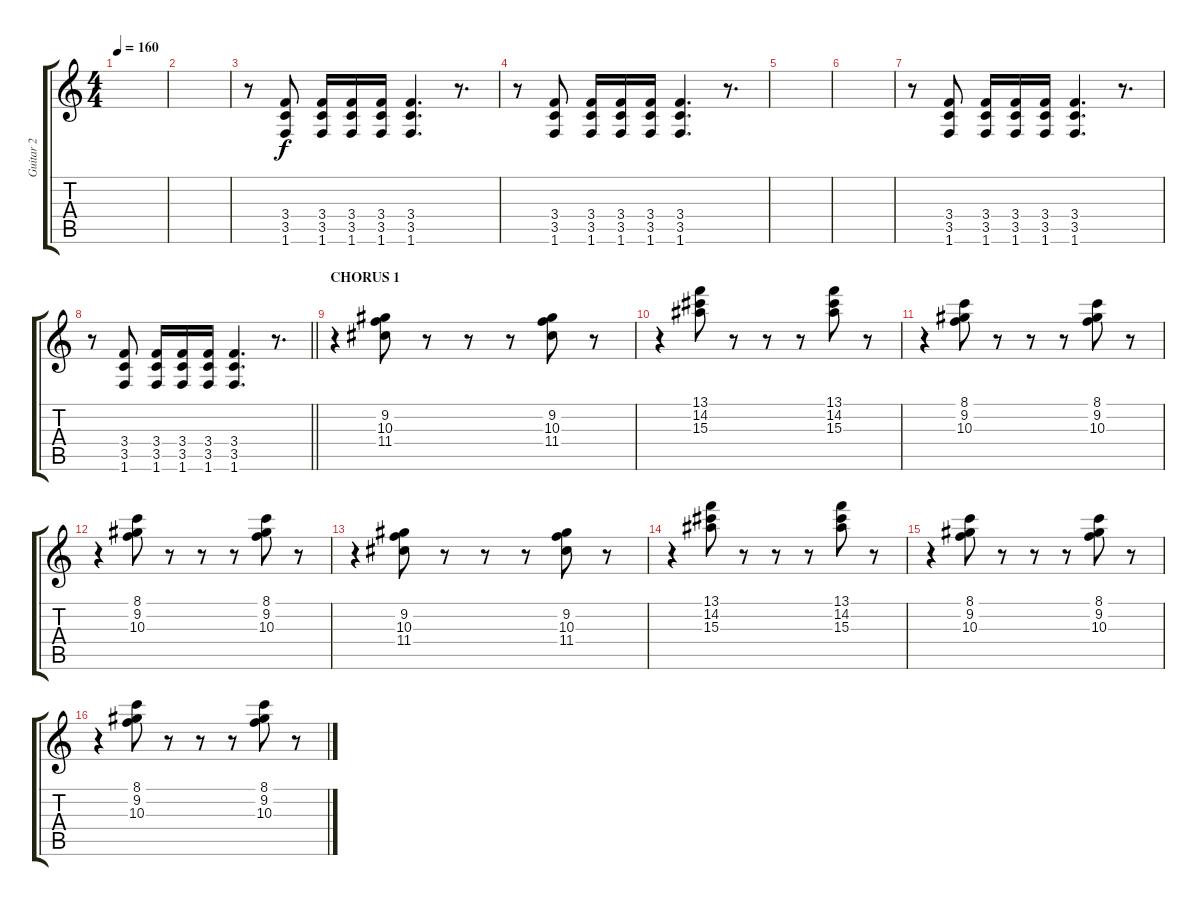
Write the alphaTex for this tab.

\track ("Guitar 2" "Guitar 2") {instrument distortionguitar}
\staff {score tabs}
\tuning (E4 B3 G3 D3 A2 E2) {hide}
\ts (4 4)
\tempo 160
\clef g2
\ks c
|
|
r.8 (3.4 3.5 1.6).8 (3.4 3.5 1.6).16 (3.4 3.5 1.6).16 (3.4 3.5 1.6).16 (3.4 3.5 1.6).4{d} r.8{d} |
r.8 (3.4 3.5 1.6).8 (3.4 3.5 1.6).16 (3.4 3.5 1.6).16 (3.4 3.5 1.6).16 (3.4 3.5 1.6).4{d} r.8{d} |
|
|
r.8 (3.4 3.5 1.6).8 (3.4 3.5 1.6).16 (3.4 3.5 1.6).16 (3.4 3.5 1.6).16 (3.4 3.5 1.6).4{d} r.8{d} |
\barLineRight lightlight
r.8 (3.4 3.5 1.6).8 (3.4 3.5 1.6).16 (3.4 3.5 1.6).16 (3.4 3.5 1.6).16 (3.4 3.5 1.6).4{d} r.8{d} |
\section ("" "CHORUS 1")
r.4 (9.2 10.3 11.4).8 r.8 r.8 r.8 (9.2 10.3 11.4).8 r.8 |
r.4 (13.1 14.2 15.3).8 r.8 r.8 r.8 (13.1 14.2 15.3).8 r.8 |
r.4 (8.1 9.2 10.3).8 r.8 r.8 r.8 (8.1 9.2 10.3).8 r.8 |
r.4 (8.1 9.2 10.3).8 r.8 r.8 r.8 (8.1 9.2 10.3).8 r.8 |
r.4 (9.2 10.3 11.4).8 r.8 r.8 r.8 (9.2 10.3 11.4).8 r.8 |
r.4 (13.1 14.2 15.3).8 r.8 r.8 r.8 (13.1 14.2 15.3).8 r.8 |
r.4 (8.1 9.2 10.3).8 r.8 r.8 r.8 (8.1 9.2 10.3).8 r.8 |
r.4 (8.1 9.2 10.3).8 r.8 r.8 r.8 (8.1 9.2 10.3).8 r.8
